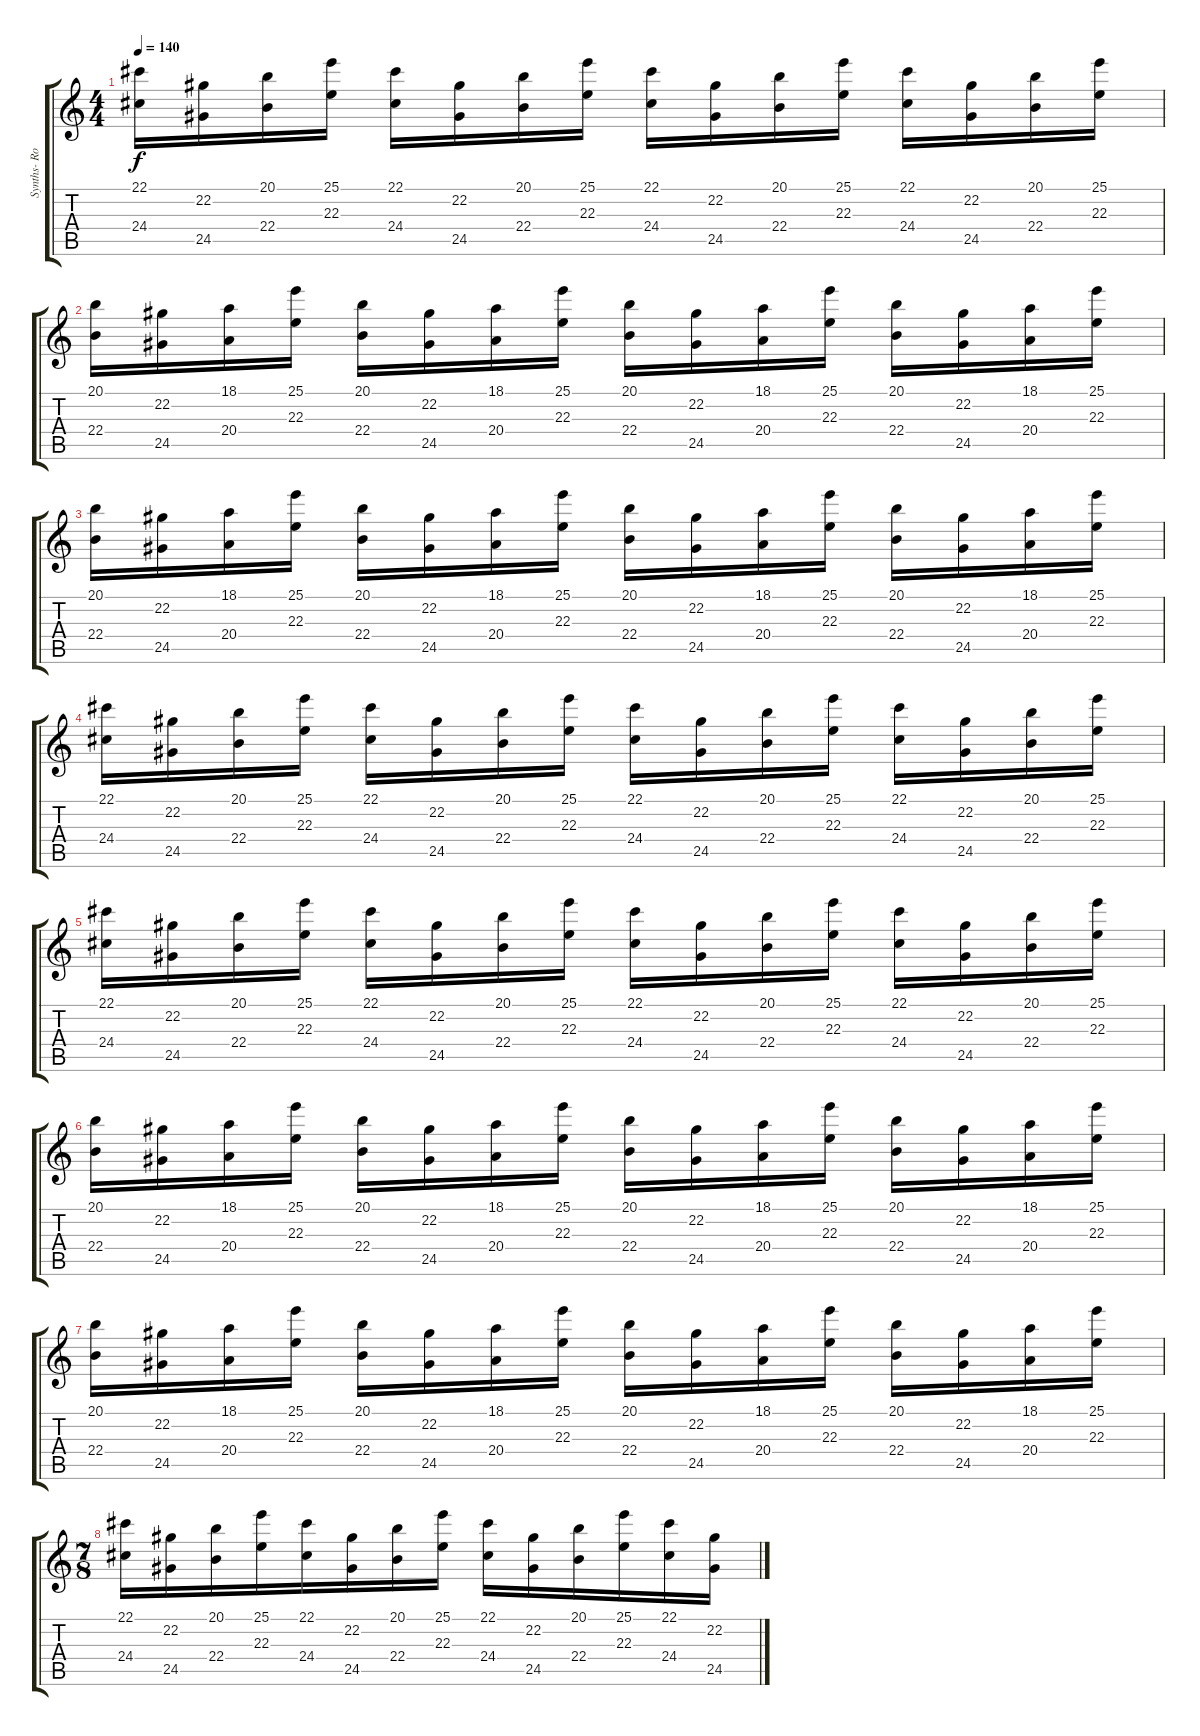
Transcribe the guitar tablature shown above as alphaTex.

\track ("Synths- Rou" "Synths- Ro") {instrument lead2sawtooth}
\staff {score tabs}
\tuning (Eb4 Bb3 Gb3 Db3 Ab2 Db2) {hide}
\ts (4 4)
\tempo 140
\clef g2
\ks c
(22.1 24.4).16{dy f} (22.2 24.5).16 (20.1 22.4).16 (25.1 22.3).16 (22.1 24.4).16 (22.2 24.5).16 (20.1 22.4).16 (25.1 22.3).16 (22.1 24.4).16 (22.2 24.5).16 (20.1 22.4).16 (25.1 22.3).16 (22.1 24.4).16 (22.2 24.5).16 (20.1 22.4).16 (25.1 22.3).16 |
(20.1 22.4).16 (22.2 24.5).16 (18.1 20.4).16 (25.1 22.3).16 (20.1 22.4).16 (22.2 24.5).16 (18.1 20.4).16 (25.1 22.3).16 (20.1 22.4).16 (22.2 24.5).16 (18.1 20.4).16 (25.1 22.3).16 (20.1 22.4).16 (22.2 24.5).16 (18.1 20.4).16 (25.1 22.3).16 |
(20.1 22.4).16 (22.2 24.5).16 (18.1 20.4).16 (25.1 22.3).16 (20.1 22.4).16 (22.2 24.5).16 (18.1 20.4).16 (25.1 22.3).16 (20.1 22.4).16 (22.2 24.5).16 (18.1 20.4).16 (25.1 22.3).16 (20.1 22.4).16 (22.2 24.5).16 (18.1 20.4).16 (25.1 22.3).16 |
(22.1 24.4).16 (22.2 24.5).16 (20.1 22.4).16 (25.1 22.3).16 (22.1 24.4).16 (22.2 24.5).16 (20.1 22.4).16 (25.1 22.3).16 (22.1 24.4).16 (22.2 24.5).16 (20.1 22.4).16 (25.1 22.3).16 (22.1 24.4).16 (22.2 24.5).16 (20.1 22.4).16 (25.1 22.3).16 |
(22.1 24.4).16 (22.2 24.5).16 (20.1 22.4).16 (25.1 22.3).16 (22.1 24.4).16 (22.2 24.5).16 (20.1 22.4).16 (25.1 22.3).16 (22.1 24.4).16 (22.2 24.5).16 (20.1 22.4).16 (25.1 22.3).16 (22.1 24.4).16 (22.2 24.5).16 (20.1 22.4).16 (25.1 22.3).16 |
(20.1 22.4).16 (22.2 24.5).16 (18.1 20.4).16 (25.1 22.3).16 (20.1 22.4).16 (22.2 24.5).16 (18.1 20.4).16 (25.1 22.3).16 (20.1 22.4).16 (22.2 24.5).16 (18.1 20.4).16 (25.1 22.3).16 (20.1 22.4).16 (22.2 24.5).16 (18.1 20.4).16 (25.1 22.3).16 |
(20.1 22.4).16 (22.2 24.5).16 (18.1 20.4).16 (25.1 22.3).16 (20.1 22.4).16 (22.2 24.5).16 (18.1 20.4).16 (25.1 22.3).16 (20.1 22.4).16 (22.2 24.5).16 (18.1 20.4).16 (25.1 22.3).16 (20.1 22.4).16 (22.2 24.5).16 (18.1 20.4).16 (25.1 22.3).16 |
\ts (7 8)
(22.1 24.4).16 (22.2 24.5).16 (20.1 22.4).16 (25.1 22.3).16 (22.1 24.4).16 (22.2 24.5).16 (20.1 22.4).16 (25.1 22.3).16 (22.1 24.4).16 (22.2 24.5).16 (20.1 22.4).16 (25.1 22.3).16 (22.1 24.4).16 (22.2 24.5).16
